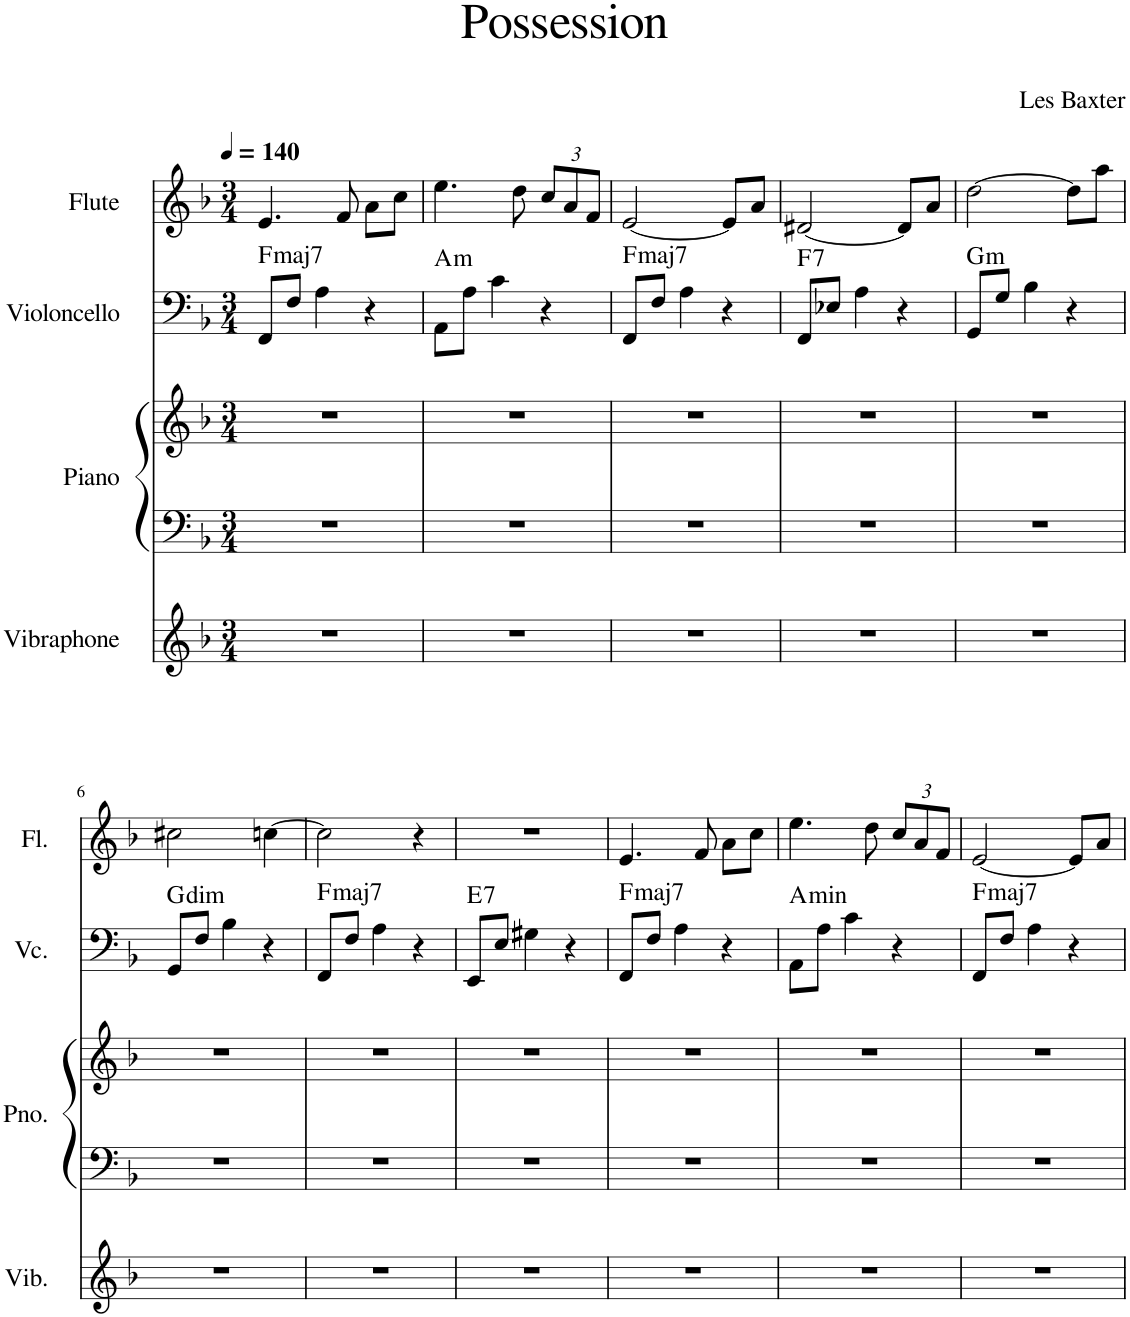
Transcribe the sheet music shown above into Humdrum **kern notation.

**kern	**kern	**kern	**kern	**harte	**kern
*part4	*part3	*part3	*part2	*part2	*part1
*staff5	*staff4	*staff3	*staff2	*	*staff1
*I"Vibraphone	*I"Piano	*	*I"Violoncello	*	*I"Flute
*I'Vib.	*I'Pno.	*	*I'Vc.	*	*I'Fl.
*clefG2	*clefF4	*clefG2	*clefF4	*	*clefG2
*k[b-]	*k[b-]	*k[b-]	*k[b-]	*	*k[b-]
*M3/4	*M3/4	*M3/4	*M3/4	*	*M3/4
*MM140	*MM140	*MM140	*MM140	*	*MM140
=1	=1	=1	=1	=1	=1
!	!	!	!	!LO:H:kt=maj7	!
2.r	2.r	2.r	8FF/L	F:maj7	4.e/
.	.	.	8F/J	.	.
.	.	.	4A\	.	.
.	.	.	.	.	8f/
.	.	.	4r	.	8a\L
.	.	.	.	.	8cc\J
=2	=2	=2	=2	=2	=2
!	!	!	!	!LO:H:kt=m	!
2.r	2.r	2.r	8AA\L	A:min	4.ee\
.	.	.	8A\J	.	.
.	.	.	4c\	.	.
.	.	.	.	.	8dd\
*	*	*	*	*	*Xbrackettup
.	.	.	4r	.	12cc/L
.	.	.	.	.	12a/
.	.	.	.	.	12f/J
=3	=3	=3	=3	=3	=3
!	!	!	!	!LO:H:kt=maj7	!
2.r	2.r	2.r	8FF/L	F:maj7	[2e/
.	.	.	8F/J	.	.
.	.	.	4A\	.	.
.	.	.	4r	.	8e/L]
.	.	.	.	.	8a/J
=4	=4	=4	=4	=4	=4
!	!	!	!	!LO:H:kt=7	!
2.r	2.r	2.r	8FF/L	F:7	[2d#X/
.	.	.	8E-X/J	.	.
.	.	.	4A\	.	.
.	.	.	4r	.	8d#/L]
.	.	.	.	.	8a/J
=5	=5	=5	=5	=5	=5
!	!	!	!	!LO:H:kt=m	!
2.r	2.r	2.r	8GG/L	G:min	[2dd\
.	.	.	8G/J	.	.
.	.	.	4B-\	.	.
.	.	.	4r	.	8dd\L]
.	.	.	.	.	8aa\J
!!LO:LB:g=z
=6	=6	=6	=6	=6	=6
!	!	!	!	!LO:H:kt=dim	!
2.r	2.r	2.r	8GG/L	G:dim	2cc#X\
.	.	.	8F/J	.	.
.	.	.	4B-\	.	.
.	.	.	4r	.	[4ccn\
=7	=7	=7	=7	=7	=7
!	!	!	!	!LO:H:kt=maj7	!
2.r	2.r	2.r	8FF/L	F:maj7	2cc\]
.	.	.	8F/J	.	.
.	.	.	4A\	.	.
.	.	.	4r	.	4r
=8	=8	=8	=8	=8	=8
!	!	!	!	!LO:H:kt=7	!
2.r	2.r	2.r	8EE/L	E:7	2.r
.	.	.	8E/J	.	.
.	.	.	4G#X\	.	.
.	.	.	4r	.	.
=9	=9	=9	=9	=9	=9
!	!	!	!	!LO:H:kt=maj7	!
2.r	2.r	2.r	8FF/L	F:maj7	4.e/
.	.	.	8F/J	.	.
.	.	.	4A\	.	.
.	.	.	.	.	8f/
.	.	.	4r	.	8a\L
.	.	.	.	.	8cc\J
=10	=10	=10	=10	=10	=10
!	!	!	!	!LO:H:kt=min	!
2.r	2.r	2.r	8AA\L	A:min	4.ee\
.	.	.	8A\J	.	.
.	.	.	4c\	.	.
.	.	.	.	.	8dd\
.	.	.	4r	.	12cc/L
.	.	.	.	.	12a/
.	.	.	.	.	12f/J
=11	=11	=11	=11	=11	=11
!	!	!	!	!LO:H:kt=maj7	!
2.r	2.r	2.r	8FF/L	F:maj7	[2e/
.	.	.	8F/J	.	.
.	.	.	4A\	.	.
.	.	.	4r	.	8e/L]
.	.	.	.	.	8a/J
=	=	=	=	=	=
*-	*-	*-	*-	*-	*-
